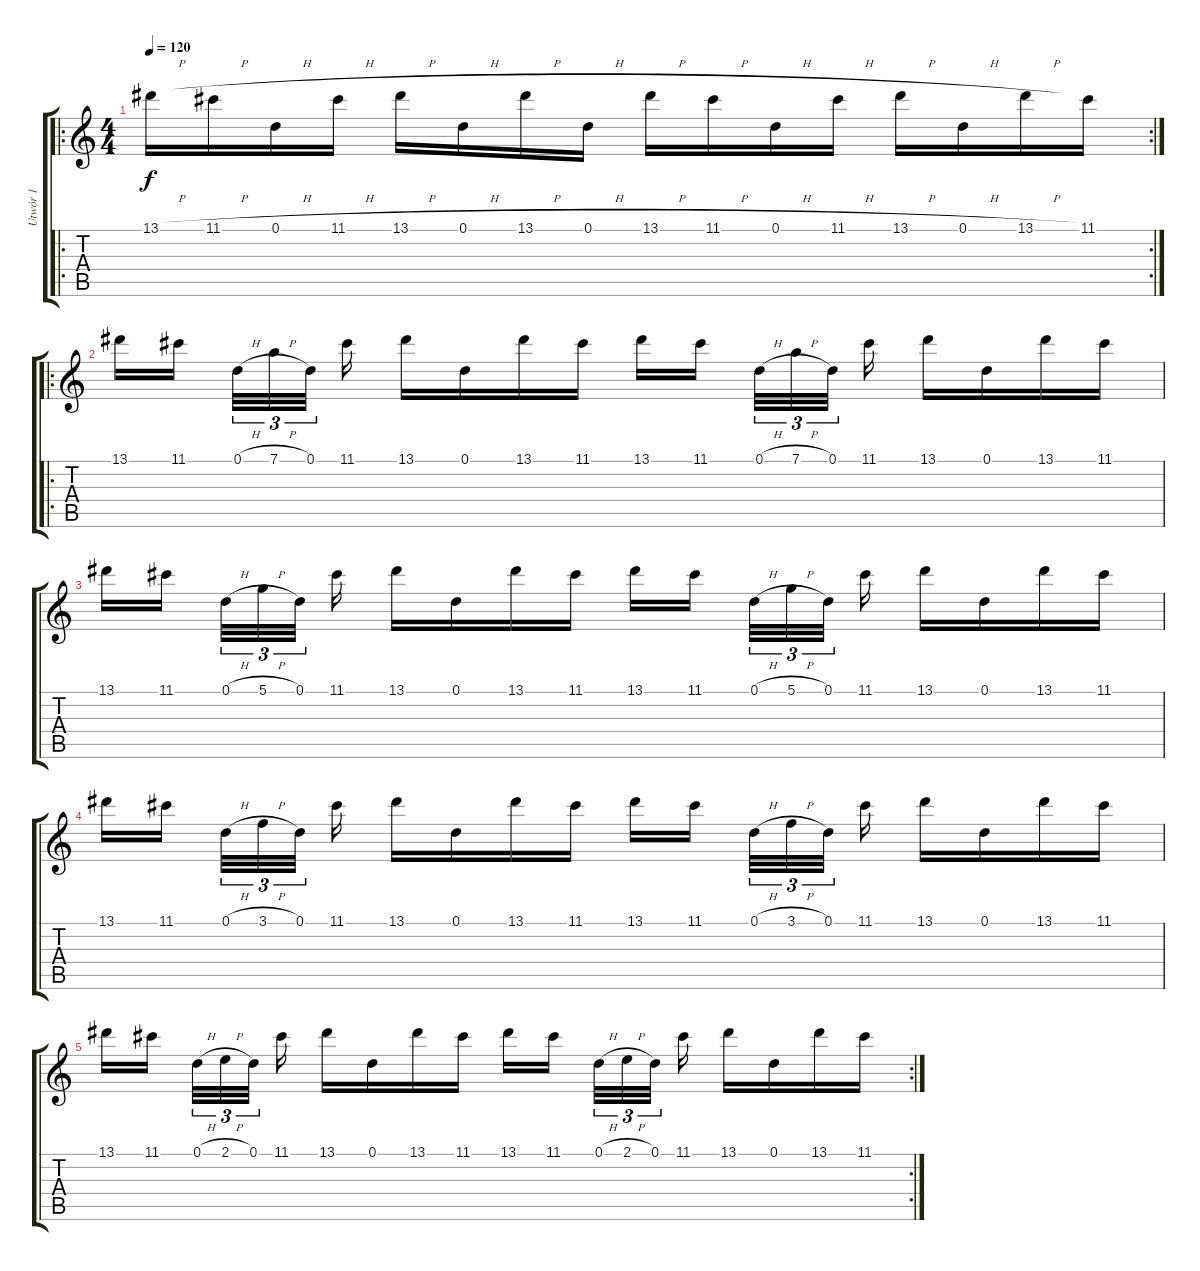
\track ("Utwór 1" "Utwór 1") {instrument overdrivenguitar}
\staff {score tabs}
\tuning (D4 A3 F3 C3 G2 D2) {hide}
\ro
\rc 2
\ts (4 4)
\tempo 120
\clef g2
\ks c
13.1{h}.16{dy f instrument overdrivenguitar} 11.1{h}.16 0.1{h}.16 11.1{h}.16 13.1{h}.16 0.1{h}.16 13.1{h}.16 0.1{h}.16 13.1{h}.16 11.1{h}.16 0.1{h}.16 11.1{h}.16 13.1{h}.16 0.1{h}.16 13.1{h}.16 11.1.16 |
\ro
13.1.16 11.1.16 0.1{h}.32{tu (3 2)} 7.1{h}.32{tu (3 2)} 0.1.32{tu (3 2)} 11.1.16 13.1.16 0.1.16 13.1.16 11.1.16 13.1.16 11.1.16 0.1{h}.32{tu (3 2)} 7.1{h}.32{tu (3 2)} 0.1.32{tu (3 2)} 11.1.16 13.1.16 0.1.16 13.1.16 11.1.16 |
13.1.16 11.1.16 0.1{h}.32{tu (3 2)} 5.1{h}.32{tu (3 2)} 0.1.32{tu (3 2)} 11.1.16 13.1.16 0.1.16 13.1.16 11.1.16 13.1.16 11.1.16 0.1{h}.32{tu (3 2)} 5.1{h}.32{tu (3 2)} 0.1.32{tu (3 2)} 11.1.16 13.1.16 0.1.16 13.1.16 11.1.16 |
13.1.16 11.1.16 0.1{h}.32{tu (3 2)} 3.1{h}.32{tu (3 2)} 0.1.32{tu (3 2)} 11.1.16 13.1.16 0.1.16 13.1.16 11.1.16 13.1.16 11.1.16 0.1{h}.32{tu (3 2)} 3.1{h}.32{tu (3 2)} 0.1.32{tu (3 2)} 11.1.16 13.1.16 0.1.16 13.1.16 11.1.16 |
\rc 2
13.1.16 11.1.16 0.1{h}.32{tu (3 2)} 2.1{h}.32{tu (3 2)} 0.1.32{tu (3 2)} 11.1.16 13.1.16 0.1.16 13.1.16 11.1.16 13.1.16 11.1.16 0.1{h}.32{tu (3 2)} 2.1{h}.32{tu (3 2)} 0.1.32{tu (3 2)} 11.1.16 13.1.16 0.1.16 13.1.16 11.1.16
